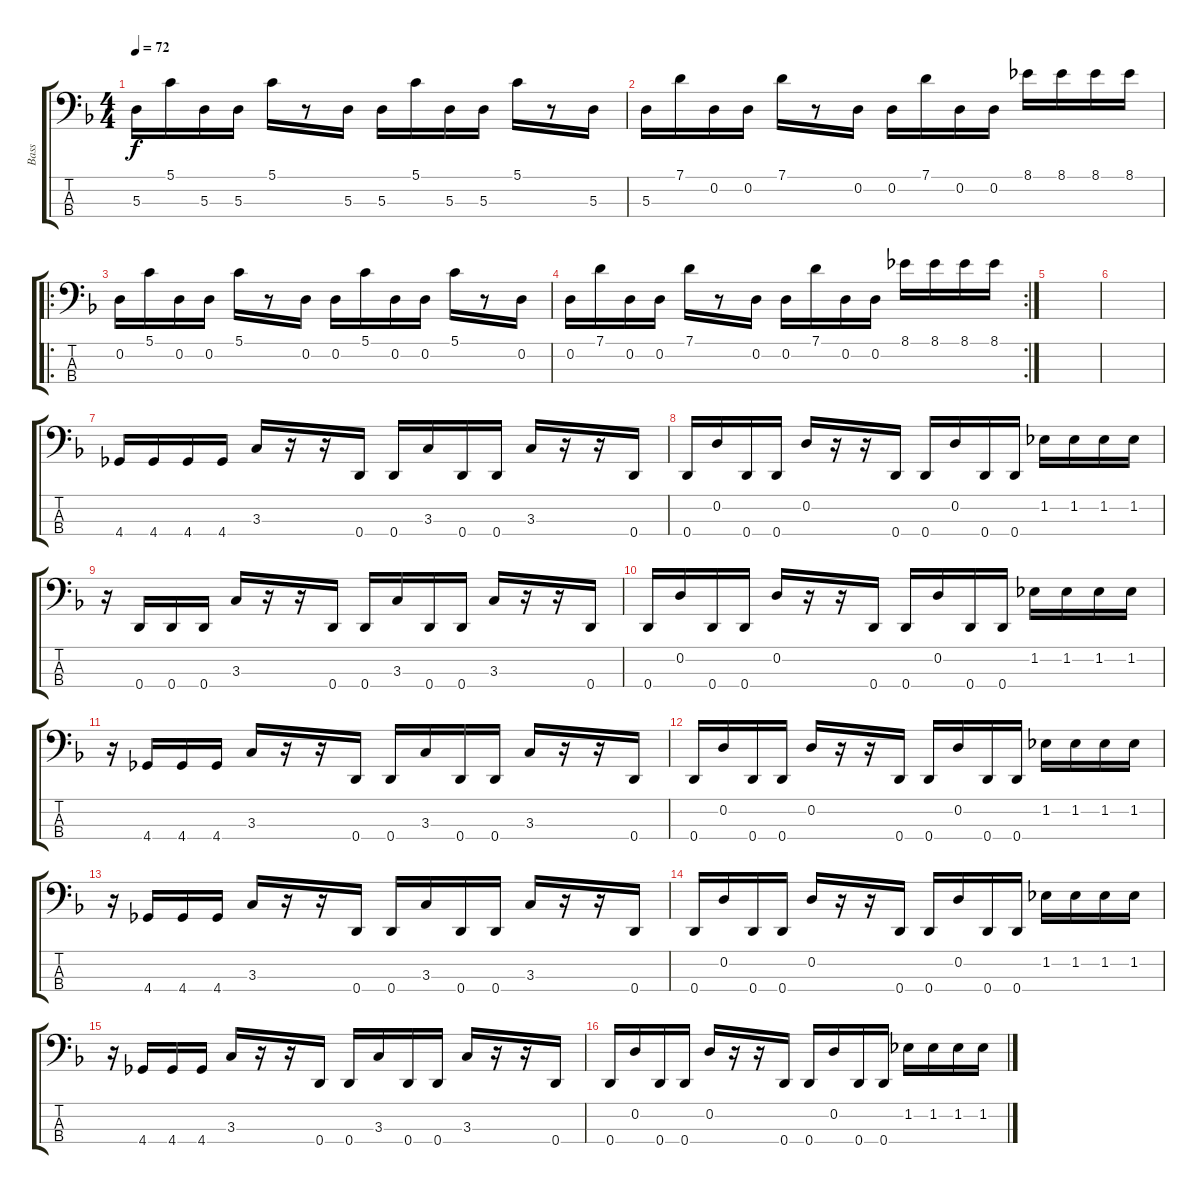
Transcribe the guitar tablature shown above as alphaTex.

\track ("Bass" "Bass") {instrument acousticbass}
\staff {score tabs}
\tuning (G2 D2 A1 D1) {hide}
\ts (4 4)
\tempo 72
\clef f4
\ks dminor
5.3.16{dy f instrument acousticbass} 5.1.16 5.3.16 5.3.16 5.1.16 r.8 5.3.16 5.3.16 5.1.16 5.3.16 5.3.16 5.1.16 r.8 5.3.16 |
5.3.16 7.1.16 0.2.16 0.2.16 7.1.16 r.8 0.2.16 0.2.16 7.1.16 0.2.16 0.2.16 8.1.16 8.1.16 8.1.16 8.1.16 |
\ro
0.2.16 5.1.16 0.2.16 0.2.16 5.1.16 r.8 0.2.16 0.2.16 5.1.16 0.2.16 0.2.16 5.1.16 r.8 0.2.16 |
\rc 2
0.2.16 7.1.16 0.2.16 0.2.16 7.1.16 r.8 0.2.16 0.2.16 7.1.16 0.2.16 0.2.16 8.1.16 8.1.16 8.1.16 8.1.16 |
|
|
4.4.16 4.4.16 4.4.16 4.4.16 3.3.16 r.16 r.16 0.4.16 0.4.16 3.3.16 0.4.16 0.4.16 3.3.16 r.16 r.16 0.4.16 |
0.4.16 0.2.16 0.4.16 0.4.16 0.2.16 r.16 r.16 0.4.16 0.4.16 0.2.16 0.4.16 0.4.16 1.2.16 1.2.16 1.2.16 1.2.16 |
r.16 0.4.16 0.4.16 0.4.16 3.3.16 r.16 r.16 0.4.16 0.4.16 3.3.16 0.4.16 0.4.16 3.3.16 r.16 r.16 0.4.16 |
0.4.16 0.2.16 0.4.16 0.4.16 0.2.16 r.16 r.16 0.4.16 0.4.16 0.2.16 0.4.16 0.4.16 1.2.16 1.2.16 1.2.16 1.2.16 |
r.16 4.4.16 4.4.16 4.4.16 3.3.16 r.16 r.16 0.4.16 0.4.16 3.3.16 0.4.16 0.4.16 3.3.16 r.16 r.16 0.4.16 |
0.4.16 0.2.16 0.4.16 0.4.16 0.2.16 r.16 r.16 0.4.16 0.4.16 0.2.16 0.4.16 0.4.16 1.2.16 1.2.16 1.2.16 1.2.16 |
r.16 4.4.16 4.4.16 4.4.16 3.3.16 r.16 r.16 0.4.16 0.4.16 3.3.16 0.4.16 0.4.16 3.3.16 r.16 r.16 0.4.16 |
0.4.16 0.2.16 0.4.16 0.4.16 0.2.16 r.16 r.16 0.4.16 0.4.16 0.2.16 0.4.16 0.4.16 1.2.16 1.2.16 1.2.16 1.2.16 |
r.16 4.4.16 4.4.16 4.4.16 3.3.16 r.16 r.16 0.4.16 0.4.16 3.3.16 0.4.16 0.4.16 3.3.16 r.16 r.16 0.4.16 |
0.4.16 0.2.16 0.4.16 0.4.16 0.2.16 r.16 r.16 0.4.16 0.4.16 0.2.16 0.4.16 0.4.16 1.2.16 1.2.16 1.2.16 1.2.16
